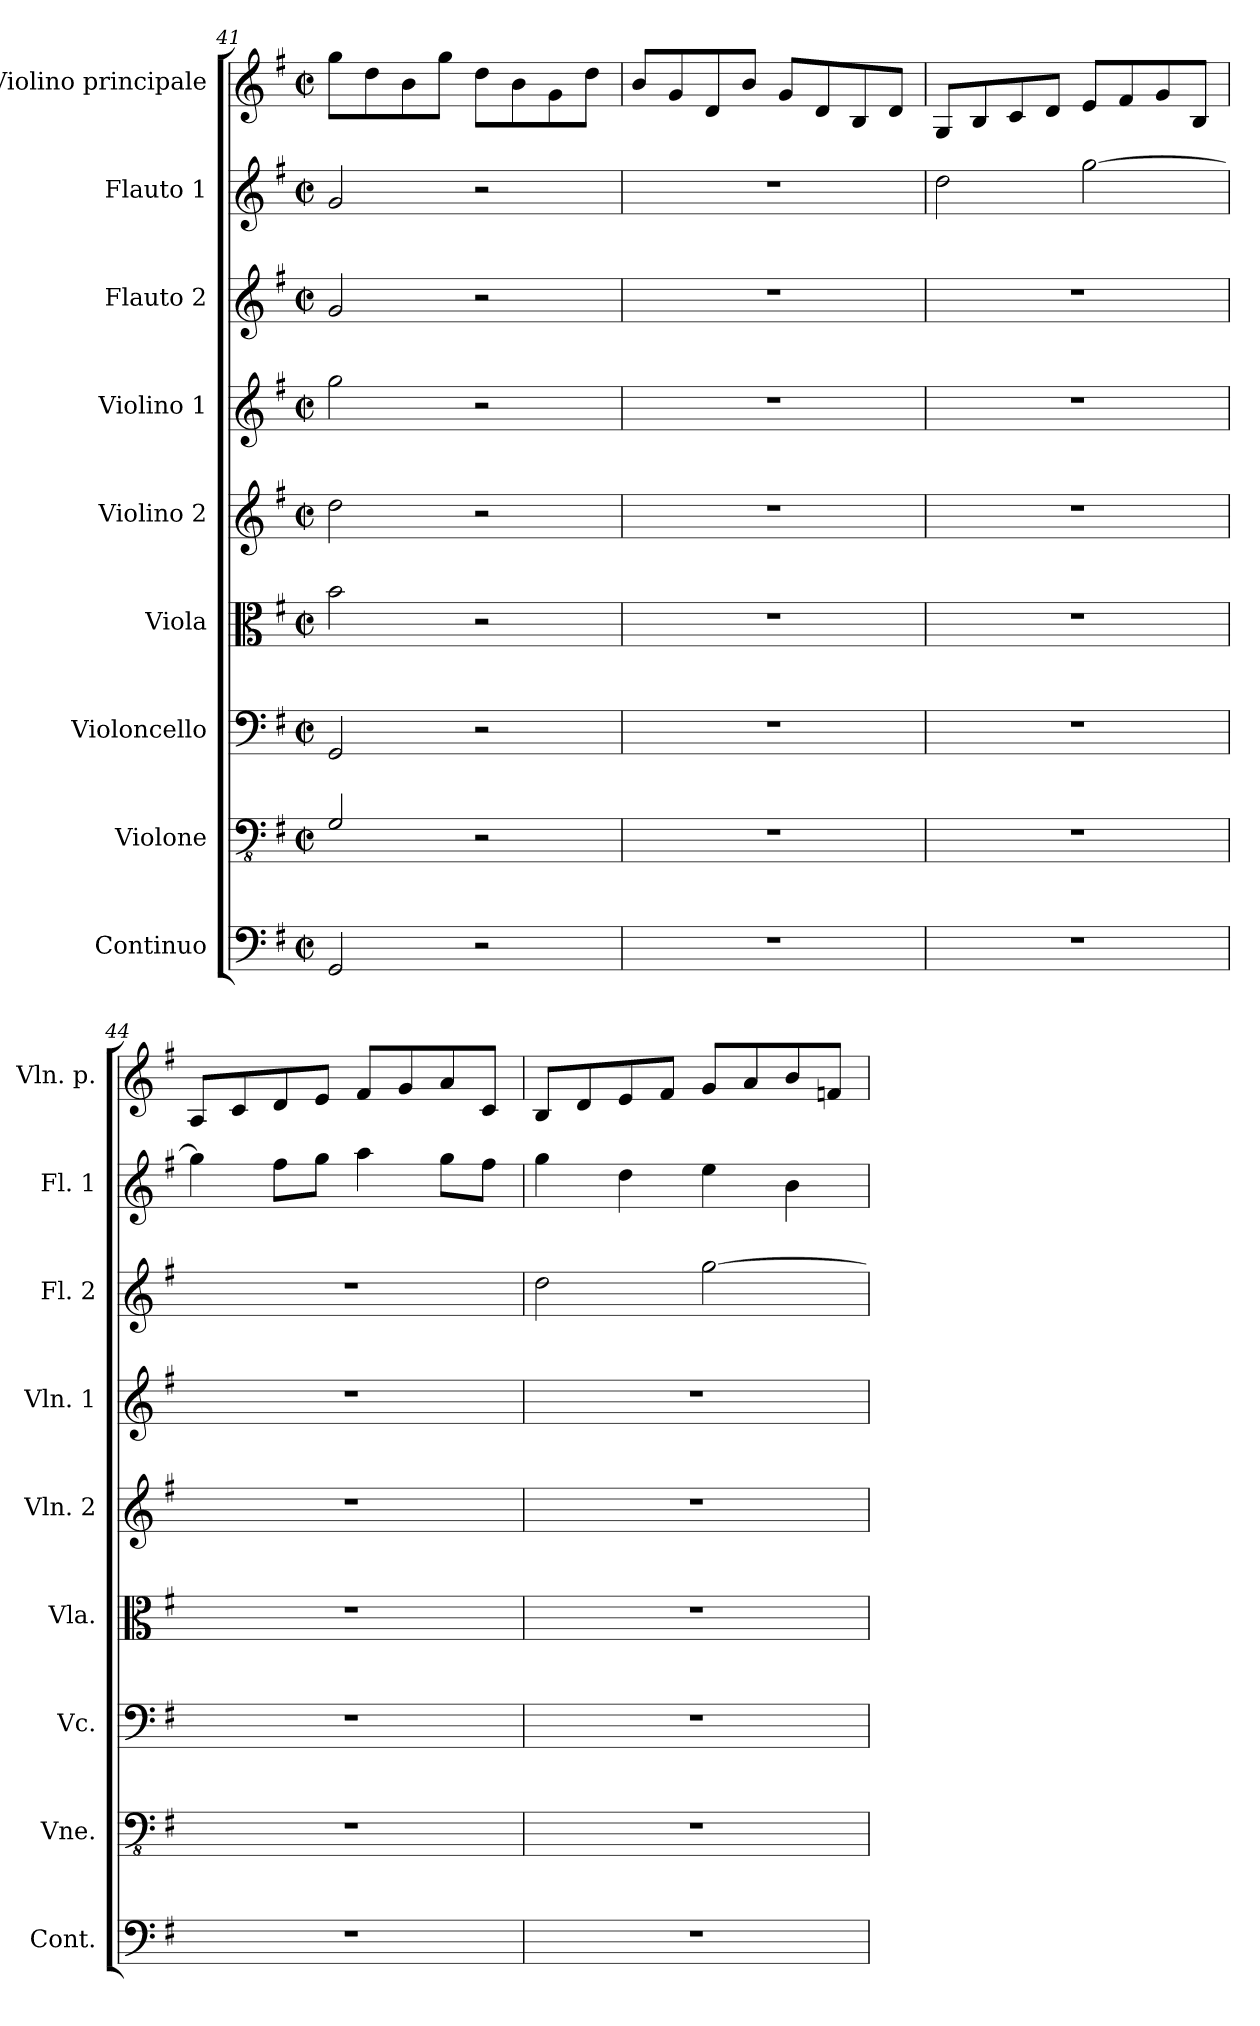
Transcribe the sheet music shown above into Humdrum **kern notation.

**kern	**kern	**kern	**kern	**kern	**kern	**kern	**kern	**kern
*part9	*part8	*part7	*part6	*part5	*part4	*part3	*part2	*part1
*staff9	*staff8	*staff7	*staff6	*staff5	*staff4	*staff3	*staff2	*staff1
*I"Continuo	*I"Violone	*I"Violoncello	*I"Viola	*I"Violino 2	*I"Violino 1	*I"Flauto 2	*I"Flauto 1	*I"Violino principale
*I'Cont.	*I'Vne.	*I'Vc.	*I'Vla.	*I'Vln. 2	*I'Vln. 1	*I'Fl. 2	*I'Fl. 1	*I'Vln. p.
*clefF4	*clefFv4	*clefF4	*clefC3	*clefG2	*clefG2	*clefG2	*clefG2	*clefG2
*	*ITrd7c12	*	*	*	*	*	*	*
*k[f#]	*k[f#]	*k[f#]	*k[f#]	*k[f#]	*k[f#]	*k[f#]	*k[f#]	*k[f#]
*M2/2	*M2/2	*M2/2	*M2/2	*M2/2	*M2/2	*M2/2	*M2/2	*M2/2
*met(c|)	*met(c|)	*met(c|)	*met(c|)	*met(c|)	*met(c|)	*met(c|)	*met(c|)	*met(c|)
=41	=41	=41	=41	=41	=41	=41	=41	=41
2GG/	2GGG/	2GG/	2b\	2dd\	2gg\	2g/	2g/	8gg\L
.	.	.	.	.	.	.	.	8dd\
.	.	.	.	.	.	.	.	8b\
.	.	.	.	.	.	.	.	8gg\J
2r	2r	2r	2r	2r	2r	2r	2r	8dd\L
.	.	.	.	.	.	.	.	8b\
.	.	.	.	.	.	.	.	8g\
.	.	.	.	.	.	.	.	8dd\J
=42	=42	=42	=42	=42	=42	=42	=42	=42
1r	1r	1r	1r	1r	1r	1r	1r	8b/L
.	.	.	.	.	.	.	.	8g/
.	.	.	.	.	.	.	.	8d/
.	.	.	.	.	.	.	.	8b/J
.	.	.	.	.	.	.	.	8g/L
.	.	.	.	.	.	.	.	8d/
.	.	.	.	.	.	.	.	8B/
.	.	.	.	.	.	.	.	8d/J
=43	=43	=43	=43	=43	=43	=43	=43	=43
1r	1r	1r	1r	1r	1r	1r	2dd\	8G/L
.	.	.	.	.	.	.	.	8B/
.	.	.	.	.	.	.	.	8c/
.	.	.	.	.	.	.	.	8d/J
.	.	.	.	.	.	.	[2gg\	8e/L
.	.	.	.	.	.	.	.	8f#/
.	.	.	.	.	.	.	.	8g/
.	.	.	.	.	.	.	.	8B/J
=44	=44	=44	=44	=44	=44	=44	=44	=44
1r	1r	1r	1r	1r	1r	1r	4gg\]	8A/L
.	.	.	.	.	.	.	.	8c/
.	.	.	.	.	.	.	8ff#\L	8d/
.	.	.	.	.	.	.	8gg\J	8e/J
.	.	.	.	.	.	.	4aa\	8f#/L
.	.	.	.	.	.	.	.	8g/
.	.	.	.	.	.	.	8gg\L	8a/
.	.	.	.	.	.	.	8ff#\J	8c/J
=45	=45	=45	=45	=45	=45	=45	=45	=45
1r	1r	1r	1r	1r	1r	2dd\	4gg\	8B/L
.	.	.	.	.	.	.	.	8d/
.	.	.	.	.	.	.	4dd\	8e/
.	.	.	.	.	.	.	.	8f#/J
.	.	.	.	.	.	[2gg\	4ee\	8g/L
.	.	.	.	.	.	.	.	8a/
.	.	.	.	.	.	.	4b\	8b/
.	.	.	.	.	.	.	.	8fn/J
=	=	=	=	=	=	=	=	=
*-	*-	*-	*-	*-	*-	*-	*-	*-
